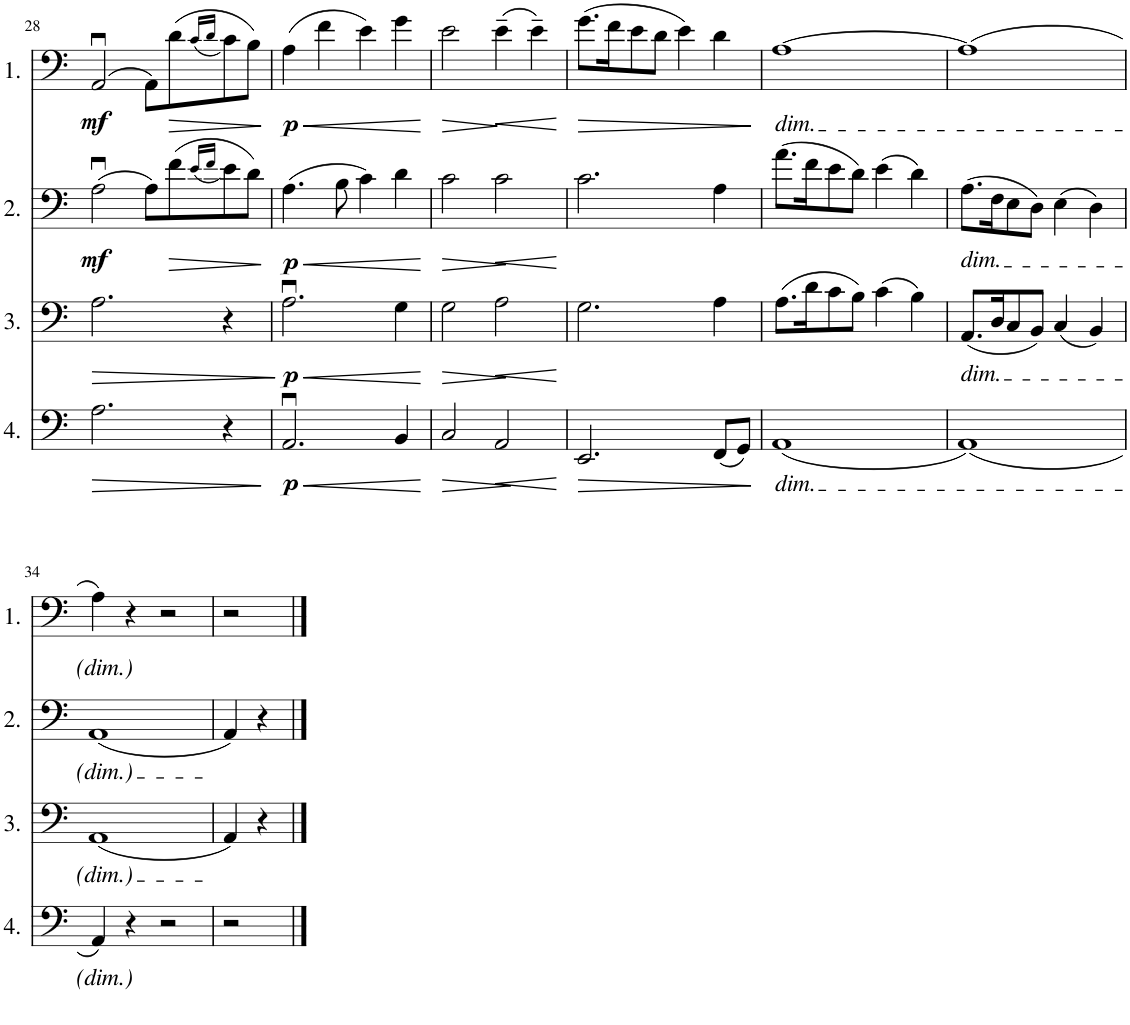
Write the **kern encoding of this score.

**kern	**dynam	**kern	**dynam	**kern	**dynam	**kern	**dynam
*part4	*part4	*part3	*part3	*part2	*part2	*part1	*part1
*staff4	*staff4	*staff3	*staff3	*staff2	*staff2	*staff1	*staff1
*I"Cello 4	*	*I"Cello 3	*	*I"Cello 2	*	*I"Cello 1	*
!!LO:PB:g=z
*clefF4	*	*clefF4	*	*clefF4	*	*clefF4	*
*k[]	*	*k[]	*	*k[]	*	*k[]	*
*M4/4	*	*M4/4	*	*M4/4	*	*M4/4	*
*met(c)	*	*met(c)	*	*met(c)	*	*met(c)	*
=28	=28	=28	=28	=28	=28	=28	=28
!	!LO:HP:b	!	!LO:HP:b	!	!LO:DY:b	!	!LO:DY:b
2.A\	>	2.A\	>	(2Au\	mf	(2AAu/	mf
.	.	.	.	8A\L)	.	8AA\L)	.
!	!	!	!	!	!LO:HP:b	!	!LO:HP:b
.	.	.	.	(8f\	>	(8d\	>
.	.	.	.	(16qe/LL	.	(16qc/LL	.
.	.	.	.	16qf/JJ	.	16qd/JJ	.
4r	.	4r	.	8e\)	.	8c\)	.
.	.	.	.	8d\J)	.	8B\J)	.
.	]	.	]	.	]	.	]
=29	=29	=29	=29	=29	=29	=29	=29
!	!LO:HP:b	!	!LO:HP:b	!	!LO:HP:b	!	!LO:HP:b
!	!LO:DY:n=1:b	!	!LO:DY:n=1:b	!	!LO:DY:n=1:b	!	!LO:DY:n=1:b
2.AAu/	< p	2.Au\	< p	(4.A\	< p	(4A\	< p
.	.	.	.	.	.	4f\	.
.	.	.	.	8B\	.	.	.
.	.	.	.	4c\)	.	4e\)	.
4BB/	.	4G\	.	4d\	.	4g\	.
.	[	.	[	.	[	.	[
=30	=30	=30	=30	=30	=30	=30	=30
!	!LO:HP:b	!	!LO:HP:b	!	!LO:HP:b	!	!LO:HP:b
2C/	>	2G\	>	2c\	>	2e\	>
!	!LO:HP:b	!	!LO:HP:b	!	!LO:HP:b	!	!LO:HP:b
2AA/	<	2A\	<	2c\	<	(4e~\	<
.	.	.	.	.	.	4e~\)	.
.	] [	.	] [	.	] [	.	] [
=31	=31	=31	=31	=31	=31	=31	=31
!	!LO:HP:b	!	!	!	!	!	!LO:HP:b
2.EE/	>	2.G\	.	2.c\	.	(8.g\L	>
.	.	.	.	.	.	16f\K	.
.	.	.	.	.	.	8e\	.
.	.	.	.	.	.	8d\J	.
.	.	.	.	.	.	4e\)	.
(8FF/L	.	4A\	.	4A\	.	4d\	.
8GG/J)	.	.	.	.	.	.	.
.	]	.	.	.	.	.	]
=32	=32	=32	=32	=32	=32	=32	=32
!	!	!	!	!	!	!LO:TX:b:i:t=dim.	!
!LO:TX:b:i:t=dim.	!	!	!	!	!	!	!
(1AA	.	(8.A\L	.	(8.a\L	.	[1A	.
.	.	16d\K	.	16f\K	.	.	.
.	.	8c\	.	8e\	.	.	.
.	.	8B\J)	.	8d\J)	.	.	.
.	.	(4c\	.	(4e\	.	.	.
.	.	4B\)	.	4d\)	.	.	.
=33	=33	=33	=33	=33	=33	=33	=33
!	!	!	!	!LO:TX:b:i:t=dim.	!	!	!
!	!	!LO:TX:b:i:t=dim.	!	!	!	!	!
(1AA)	.	(8.AA/L	.	(8.A\L	.	(1A]	.
.	.	16D/K	.	16F\K	.	.	.
.	.	8C/	.	8E\	.	.	.
.	.	8BB/J)	.	8D\J)	.	.	.
.	.	(4C/	.	(4E\	.	.	.
.	.	4BB/)	.	4D\)	.	.	.
!!LO:LB:g=z
=34	=34	=34	=34	=34	=34	=34	=34
4AA/)	.	(1AA	.	(1AA	.	4A\)	.
4r	.	.	.	.	.	4r	.
2r	.	.	.	.	.	2r	.
=35	=35	=35	=35	=35	=35	=35	=35
2r	.	4AA/)	.	4AA/)	.	2r	.
.	.	4r	.	4r	.	.	.
==	==	==	==	==	==	==	==
*-	*-	*-	*-	*-	*-	*-	*-
